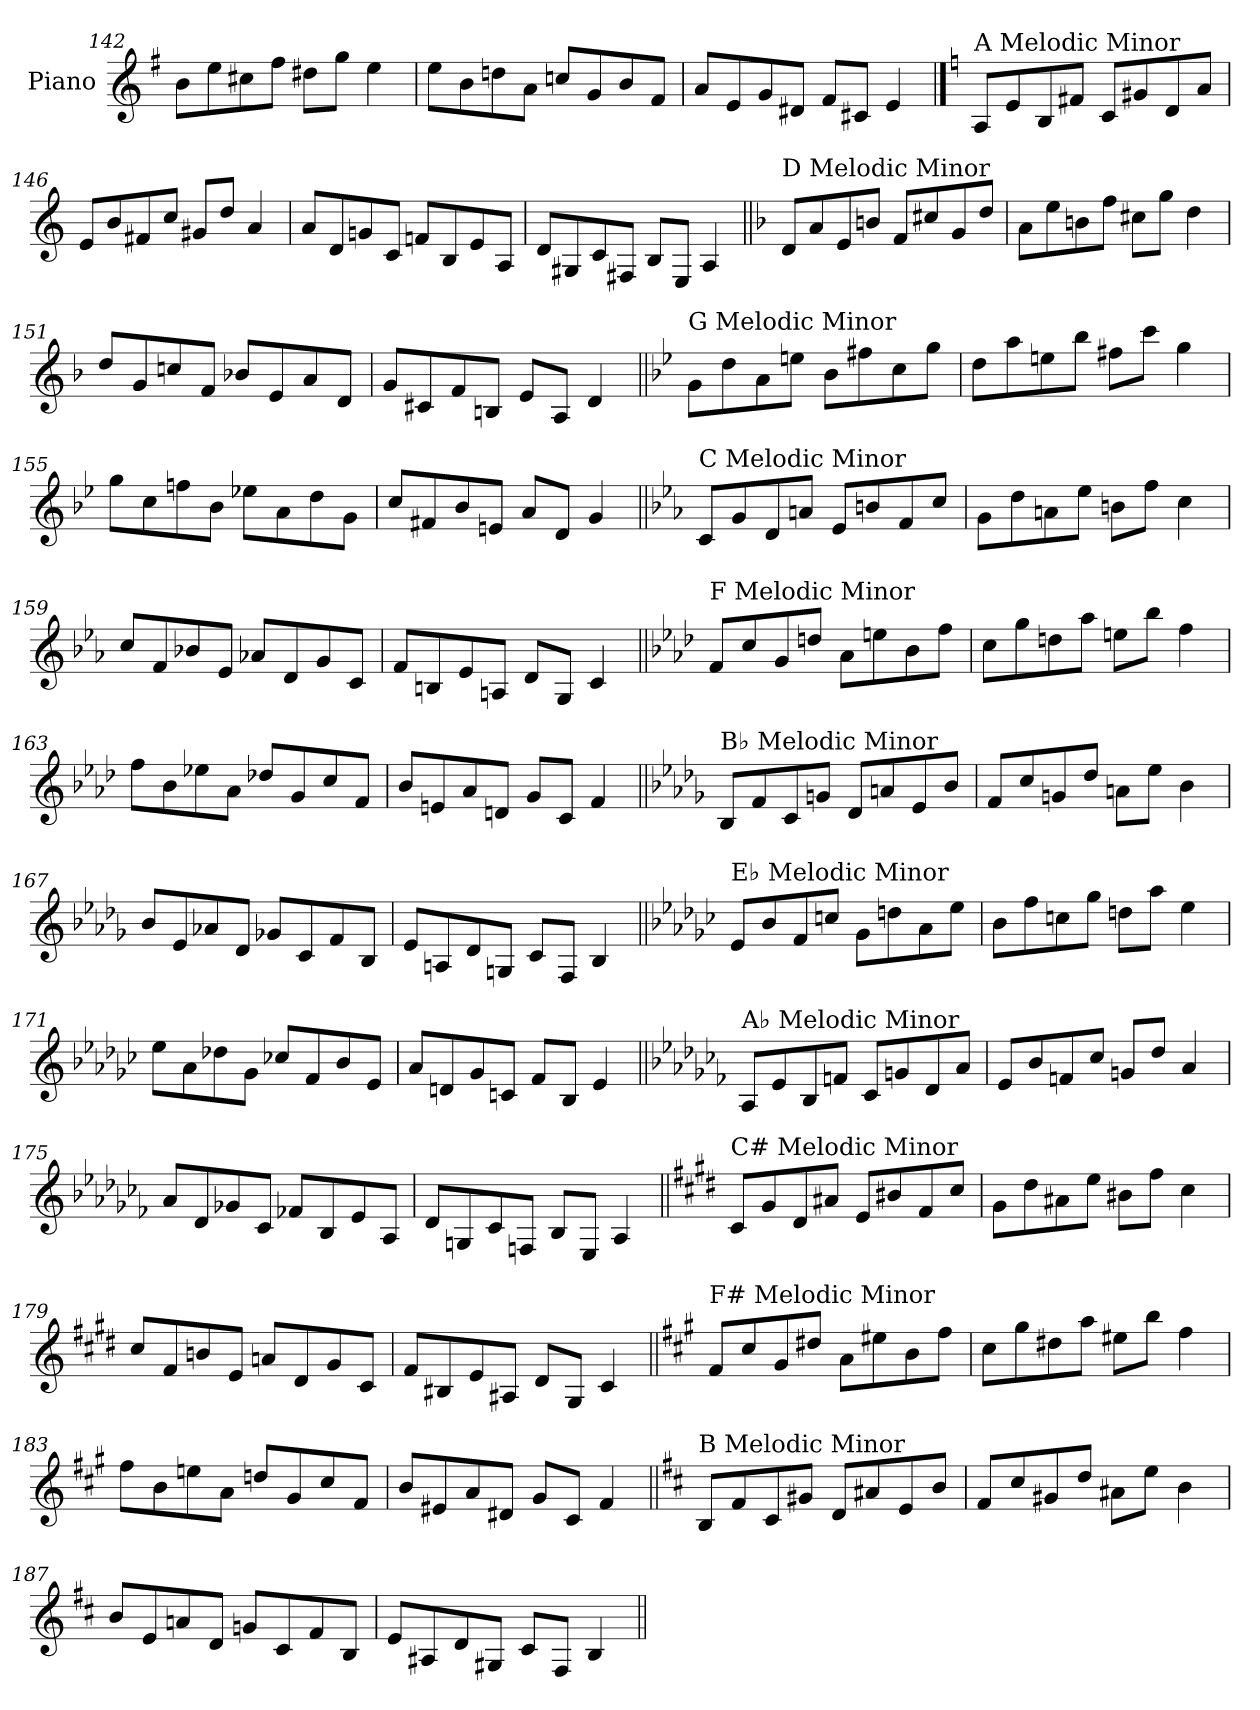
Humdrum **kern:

**kern
*part1
*staff1
*I"Piano
*I'Pno.
*clefG2
*k[f#]
=142
8b\L
8ee\
8cc#X\
8ff#\J
8dd#X\L
8gg\J
4ee\
=143
8ee\L
8b\
8ddn\
8a\J
8ccn/L
8g/
8b/
8f#/J
=144
8a/L
8e/
8g/
8d#X/J
8f#/L
8c#X/J
4e/
!!LO:PB:g=z
==145
*k[]
!LO:TX:a:t=A Melodic Minor
8A/L
8e/
8B/
8f#X/J
8c/L
8g#X/
8d/
8a/J
=146
8e/L
8b/
8f#X/
8cc/J
8g#X/L
8dd/J
4a/
=147
8a/L
8d/
8gn/
8c/J
8fn/L
8B/
8e/
8A/J
=148
8d/L
8G#X/
8c/
8F#X/J
8B/L
8E/J
4A/
!!LO:LB:g=z
=149||
*k[b-]
!LO:TX:a:t=D Melodic Minor
8d/L
8a/
8e/
8bn/J
8f/L
8cc#X/
8g/
8dd/J
=150
8a\L
8ee\
8bn\
8ff\J
8cc#X\L
8gg\J
4dd\
=151
8dd/L
8g/
8ccn/
8f/J
8b-X/L
8e/
8a/
8d/J
=152
8g/L
8c#X/
8f/
8Bn/J
8e/L
8A/J
4d/
!!LO:LB:g=z
=153||
*k[b-e-]
!LO:TX:a:t=G Melodic Minor
8g\L
8dd\
8a\
8een\J
8b-\L
8ff#X\
8cc\
8gg\J
=154
8dd\L
8aa\
8een\
8bb-\J
8ff#X\L
8ccc\J
4gg\
=155
8gg\L
8cc\
8ffn\
8b-\J
8ee-X\L
8a\
8dd\
8g\J
=156
8cc/L
8f#X/
8b-/
8en/J
8a/L
8d/J
4g/
!!LO:LB:g=z
=157||
*k[b-e-a-]
!LO:TX:a:t=C Melodic Minor
8c/L
8g/
8d/
8an/J
8e-/L
8bn/
8f/
8cc/J
=158
8g\L
8dd\
8an\
8ee-\J
8bn\L
8ff\J
4cc\
=159
8cc/L
8f/
8b-X/
8e-/J
8a-X/L
8d/
8g/
8c/J
=160
8f/L
8Bn/
8e-/
8An/J
8d/L
8G/J
4c/
!!LO:LB:g=z
=161||
*k[b-e-a-d-]
!LO:TX:a:t=F Melodic Minor
8f/L
8cc/
8g/
8ddn/J
8a-\L
8een\
8b-\
8ff\J
=162
8cc\L
8gg\
8ddn\
8aa-\J
8een\L
8bb-\J
4ff\
=163
8ff\L
8b-\
8ee-X\
8a-\J
8dd-X/L
8g/
8cc/
8f/J
=164
8b-/L
8en/
8a-/
8dn/J
8g/L
8c/J
4f/
!!LO:LB:g=z
=165||
*k[b-e-a-d-g-]
!LO:TX:a:t=B♭ Melodic Minor
8B-/L
8f/
8c/
8gn/J
8d-/L
8an/
8e-/
8b-/J
=166
8f/L
8cc/
8gn/
8dd-/J
8an\L
8ee-\J
4b-\
=167
8b-/L
8e-/
8a-X/
8d-/J
8g-X/L
8c/
8f/
8B-/J
=168
8e-/L
8An/
8d-/
8Gn/J
8c/L
8F/J
4B-/
!!LO:LB:g=z
=169||
*k[b-e-a-d-g-c-]
!LO:TX:a:t=E♭ Melodic Minor
8e-/L
8b-/
8f/
8ccn/J
8g-\L
8ddn\
8a-\
8ee-\J
=170
8b-\L
8ff\
8ccn\
8gg-\J
8ddn\L
8aa-\J
4ee-\
=171
8ee-\L
8a-\
8dd-X\
8g-\J
8cc-X/L
8f/
8b-/
8e-/J
=172
8a-/L
8dn/
8g-/
8cn/J
8f/L
8B-/J
4e-/
!!LO:LB:g=z
=173||
*k[b-e-a-d-g-c-f-]
!LO:TX:a:t=A♭ Melodic Minor
8A-/L
8e-/
8B-/
8fn/J
8c-/L
8gn/
8d-/
8a-/J
=174
8e-/L
8b-/
8fn/
8cc-/J
8gn/L
8dd-/J
4a-/
=175
8a-/L
8d-/
8g-X/
8c-/J
8f-X/L
8B-/
8e-/
8A-/J
=176
8d-/L
8Gn/
8c-/
8Fn/J
8B-/L
8E-/J
4A-/
!!LO:LB:g=z
=177||
*k[f#c#g#d#]
!LO:TX:a:t=C# Melodic Minor
8c#/L
8g#/
8d#/
8a#X/J
8e/L
8b#X/
8f#/
8cc#/J
=178
8g#\L
8dd#\
8a#X\
8ee\J
8b#X\L
8ff#\J
4cc#\
=179
8cc#/L
8f#/
8bn/
8e/J
8an/L
8d#/
8g#/
8c#/J
=180
8f#/L
8B#X/
8e/
8A#X/J
8d#/L
8G#/J
4c#/
!!LO:LB:g=z
=181||
*k[f#c#g#]
!LO:TX:a:t=F# Melodic Minor
8f#/L
8cc#/
8g#/
8dd#X/J
8a\L
8ee#X\
8b\
8ff#\J
=182
8cc#\L
8gg#\
8dd#X\
8aa\J
8ee#X\L
8bb\J
4ff#\
=183
8ff#\L
8b\
8een\
8a\J
8ddn/L
8g#/
8cc#/
8f#/J
=184
8b/L
8e#X/
8a/
8d#X/J
8g#/L
8c#/J
4f#/
!!LO:LB:g=z
=185||
*k[f#c#]
!LO:TX:a:t=B Melodic Minor
8B/L
8f#/
8c#/
8g#X/J
8d/L
8a#X/
8e/
8b/J
=186
8f#/L
8cc#/
8g#X/
8dd/J
8a#X\L
8ee\J
4b\
=187
8b/L
8e/
8an/
8d/J
8gn/L
8c#/
8f#/
8B/J
=188
8e/L
8A#X/
8d/
8G#X/J
8c#/L
8F#/J
4B/
=||
*-
